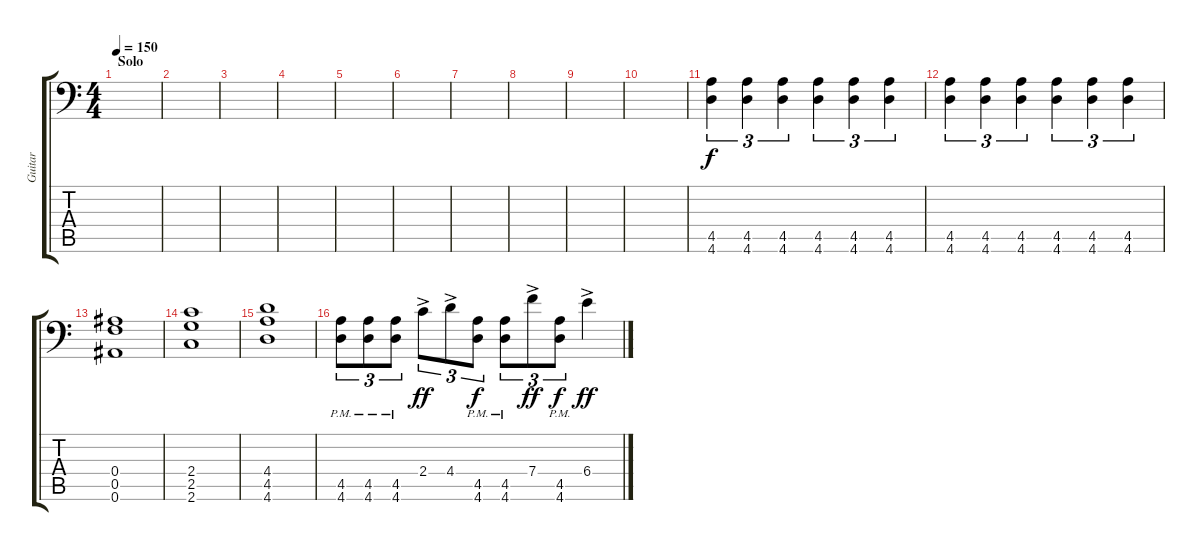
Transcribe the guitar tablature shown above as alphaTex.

\track ("Guitar" "Guitar") {instrument distortionguitar}
\staff {score tabs}
\tuning (C4 G3 Eb3 Bb2 F2 Bb1) {hide}
\ts (4 4)
\section ("" "Solo")
\tempo 150
\clef f4
\ks c
|
|
|
|
|
|
|
|
|
|
(4.5 4.6).4{tu (3 2) volume 0 instrument distortionguitar} (4.5 4.6).4{tu (3 2) volume 14} (4.5 4.6).4{tu (3 2)} (4.5 4.6).4{tu (3 2)} (4.5 4.6).4{tu (3 2)} (4.5 4.6).4{tu (3 2)} |
(4.5 4.6).4{tu (3 2)} (4.5 4.6).4{tu (3 2)} (4.5 4.6).4{tu (3 2)} (4.5 4.6).4{tu (3 2)} (4.5 4.6).4{tu (3 2)} (4.5 4.6).4{tu (3 2)} |
(0.4 0.5 0.6).1 |
(2.4 2.5 2.6).1 |
(4.4 4.5 4.6).1 |
(4.5{pm} 4.6{pm}).8{tu (3 2)} (4.5{pm} 4.6{pm}).8{tu (3 2)} (4.5{pm} 4.6{pm}).8{tu (3 2)} 2.4{ac}.8{tu (3 2) dy ff} 4.4{ac}.8{tu (3 2)} (4.5{pm} 4.6{pm}).8{tu (3 2) dy f} (4.5{pm} 4.6{pm}).8{tu (3 2)} 7.4{ac}.8{tu (3 2) dy ff} (4.5{pm} 4.6{pm}).8{tu (3 2) dy f} 6.4{ac}.4{dy ff}
